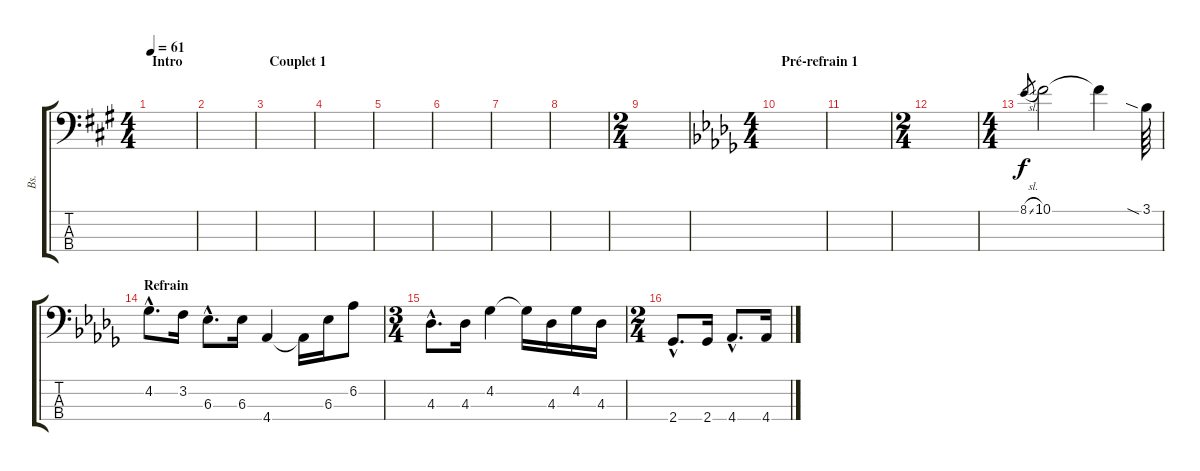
\track ("Bs." "Bs.") {instrument electricbasspick}
\staff {score tabs}
\tuning (G2 D2 A1 E1) {hide}
\ts (4 4)
\section ("" "Intro")
\tempo 61
\clef f4
\ks a
|
|
\section ("" "Couplet 1")
|
|
|
|
|
|
\ts (2 4)
|
\ts (4 4)
\section ("" "Pré-refrain 1")
\ks db
|
|
\ts (2 4)
|
\ts (4 4)
8.1{sl}.8{gr} 10.1.2 10.1{t}.4 3.1{sia}.64 |
\section ("" "Refrain")
4.2{hac}.8{d} 3.2.16 6.3{hac}.8{d} 6.3.16 4.4.4 4.4{t}.16 6.3.16 6.2.8 |
\ts (3 4)
4.3{hac}.8{d} 4.3.16 4.2.4 4.2{t}.16 4.3.16 4.2.16 4.3.16 |
\ts (2 4)
2.4{hac}.8{d} 2.4.16 4.4{hac}.8{d} 4.4.16
